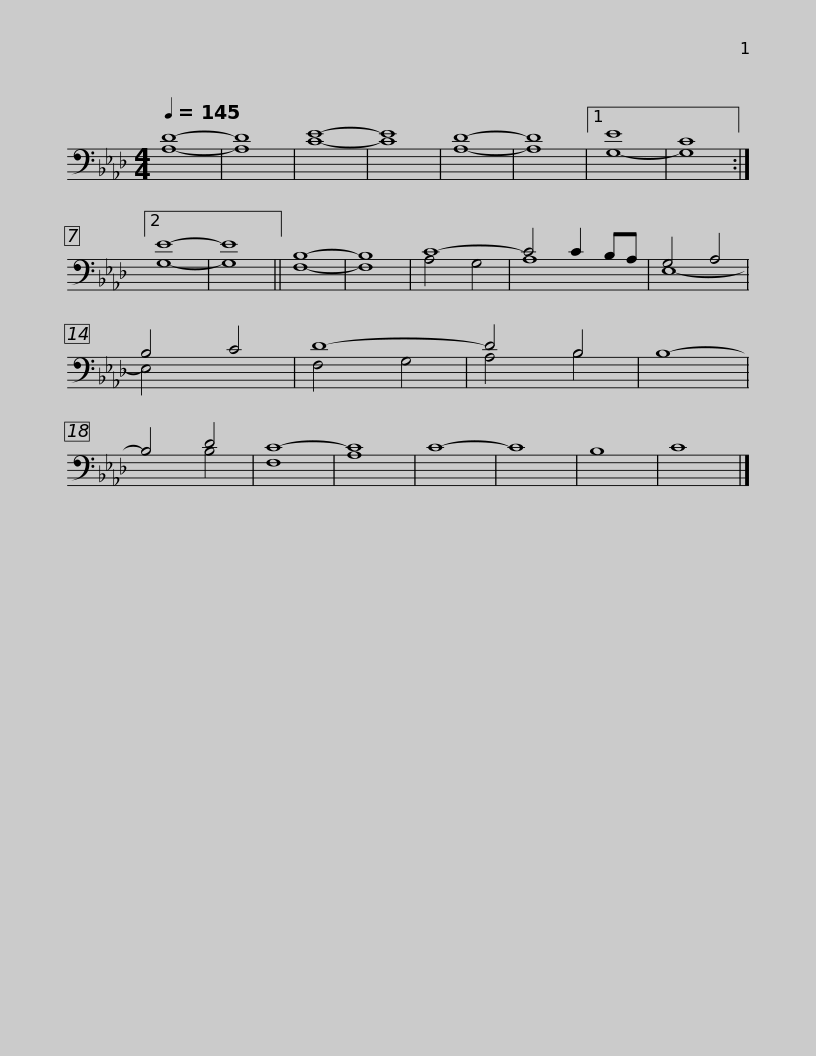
X:1
%%score ( 1 2 )
L:1/8
Q:1/4=145
M:4/4
I:linebreak $
K:Ab
V:1 bass
V:2 bass
V:1
 D8- | D8 | E8- | E8 | D8- | %5
 D8 |1 E8 | C8 :|2$ E8- | E8 || %10
 B,8- | B,8 | C8- | C4 C2 B,A, |$ G,4 A,4 | %15
 B,4 C4 | D8- | D4 B,4 | B,8- | B,4 D4 |$ %20
 C8- | C8 | C8- | C8 | B,8 | %25
 C8 |] %26
V:2
 A,8- | A,8 | C8- | C8 | A,8- | %5
 A,8 |1 G,8- | G,8 :|2$ G,8- | G,8 || %10
 F,8- | F,8 | A,4 G,4 | A,8 |$ E,8- | %15
 E,4 x4 | F,4 G,4 | A,4 B,4 | x8 | x4 B,4 |$ %20
 F,8 | A,8 | x8 | x8 | x8 | %25
 x8 |] %26
